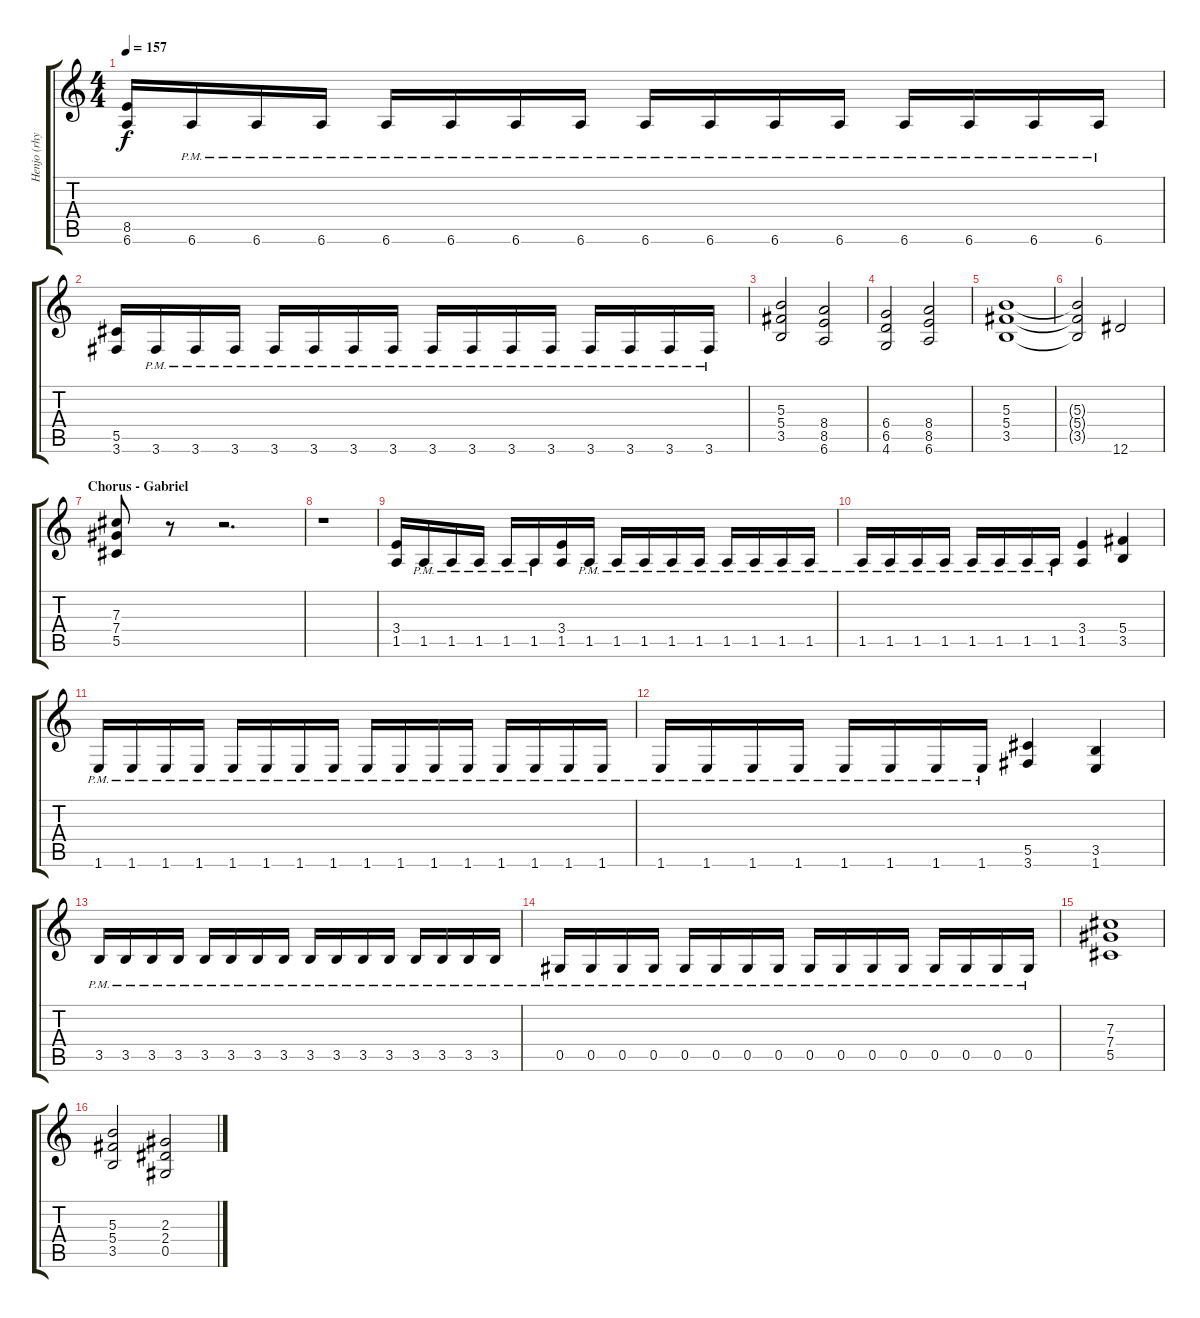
\track ("Henjo (rhythm)" "Henjo (rhy") {instrument distortionguitar}
\staff {score tabs}
\tuning (Eb4 Bb3 Gb3 Db3 Ab2 Eb2) {hide}
\ts (4 4)
\tempo 157
\clef g2
\ks c
(8.5 6.6).16{dy f} 6.6{pm}.16 6.6{pm}.16 6.6{pm}.16 6.6{pm}.16 6.6{pm}.16 6.6{pm}.16 6.6{pm}.16 6.6{pm}.16 6.6{pm}.16 6.6{pm}.16 6.6{pm}.16 6.6{pm}.16 6.6{pm}.16 6.6{pm}.16 6.6{pm}.16 |
(5.5 3.6).16 3.6{pm}.16 3.6{pm}.16 3.6{pm}.16 3.6{pm}.16 3.6{pm}.16 3.6{pm}.16 3.6{pm}.16 3.6{pm}.16 3.6{pm}.16 3.6{pm}.16 3.6{pm}.16 3.6{pm}.16 3.6{pm}.16 3.6{pm}.16 3.6{pm}.16 |
(5.3 5.4 3.5).2 (8.4 8.5 6.6).2 |
(6.4 6.5 4.6).2 (8.4 8.5 6.6).2 |
(5.3 5.4 3.5).1 |
(5.3{t} 5.4{t} 3.5{t}).2 12.6.2 |
\section ("" "Chorus - Gabriel")
(7.3 7.4 5.5).8 r.8 r.2{d} |
r.1 |
(3.4 1.5).16 1.5{pm}.16 1.5{pm}.16 1.5{pm}.16 1.5{pm}.16 1.5{pm}.16 (3.4 1.5).16 1.5{pm}.16 1.5{pm}.16 1.5{pm}.16 1.5{pm}.16 1.5{pm}.16 1.5{pm}.16 1.5{pm}.16 1.5{pm}.16 1.5{pm}.16 |
1.5{pm}.16 1.5{pm}.16 1.5{pm}.16 1.5{pm}.16 1.5{pm}.16 1.5{pm}.16 1.5{pm}.16 1.5{pm}.16 (3.4 1.5).4 (5.4 3.5).4 |
1.6{pm}.16 1.6{pm}.16 1.6{pm}.16 1.6{pm}.16 1.6{pm}.16 1.6{pm}.16 1.6{pm}.16 1.6{pm}.16 1.6{pm}.16 1.6{pm}.16 1.6{pm}.16 1.6{pm}.16 1.6{pm}.16 1.6{pm}.16 1.6{pm}.16 1.6{pm}.16 |
1.6{pm}.16 1.6{pm}.16 1.6{pm}.16 1.6{pm}.16 1.6{pm}.16 1.6{pm}.16 1.6{pm}.16 1.6{pm}.16 (5.5 3.6).4 (3.5 1.6).4 |
3.5{pm}.16 3.5{pm}.16 3.5{pm}.16 3.5{pm}.16 3.5{pm}.16 3.5{pm}.16 3.5{pm}.16 3.5{pm}.16 3.5{pm}.16 3.5{pm}.16 3.5{pm}.16 3.5{pm}.16 3.5{pm}.16 3.5{pm}.16 3.5{pm}.16 3.5{pm}.16 |
0.5{pm}.16 0.5{pm}.16 0.5{pm}.16 0.5{pm}.16 0.5{pm}.16 0.5{pm}.16 0.5{pm}.16 0.5{pm}.16 0.5{pm}.16 0.5{pm}.16 0.5{pm}.16 0.5{pm}.16 0.5{pm}.16 0.5{pm}.16 0.5{pm}.16 0.5{pm}.16 |
(7.3 7.4 5.5).1 |
(5.3 5.4 3.5).2 (2.3 2.4 0.5).2
